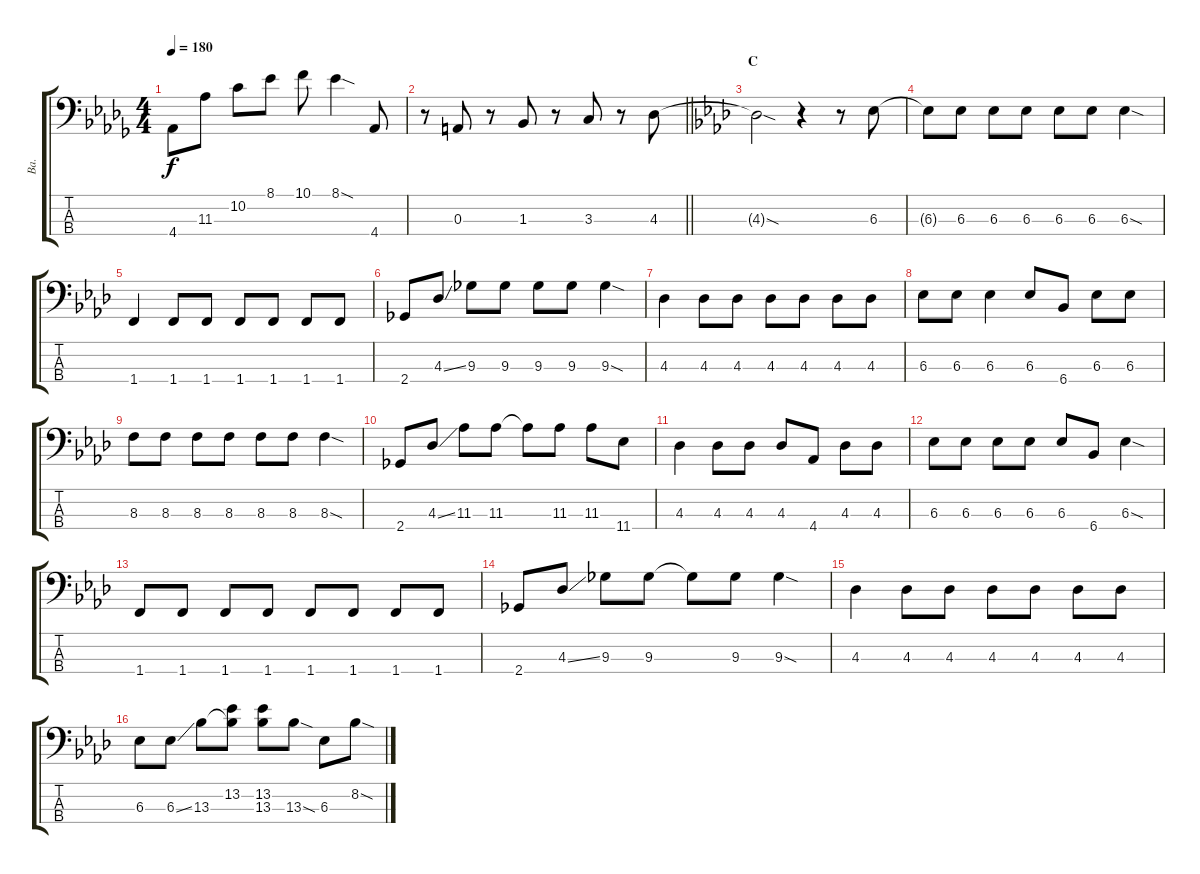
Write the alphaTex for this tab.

\track ("Ba." "Ba.") {instrument electricbassfinger}
\staff {score tabs}
\tuning (G2 D2 A1 E1) {hide}
\ts (4 4)
\tempo 180
\clef f4
\ks db
4.4{t}.8{dy f} 11.3.8 10.2.8 8.1.8 10.1.8 8.1{sod}.4 4.4.8 |
\barLineRight lightlight
r.8 0.3.8 r.8 1.3.8 r.8 3.3.8 r.8 4.3.8 |
\section ("" "C")
\ks ab
4.3{sod t}.2 r.4 r.8 6.3.8 |
6.3{t}.8 6.3.8 6.3.8 6.3.8 6.3.8 6.3.8 6.3{sod}.4 |
1.4.4 1.4.8 1.4.8 1.4.8 1.4.8 1.4.8 1.4.8 |
2.4.8 4.3{ss}.8 9.3.8 9.3.8 9.3.8 9.3.8 9.3{sod}.4 |
4.3.4 4.3.8 4.3.8 4.3.8 4.3.8 4.3.8 4.3.8 |
6.3.8 6.3.8 6.3.4 6.3.8 6.4.8 6.3.8 6.3.8 |
8.3.8 8.3.8 8.3.8 8.3.8 8.3.8 8.3.8 8.3{sod}.4 |
2.4.8 4.3{ss}.8 11.3.8 11.3.8 11.3{t}.8 11.3.8 11.3.8 11.4.8 |
4.3.4 4.3.8 4.3.8 4.3.8 4.4.8 4.3.8 4.3.8 |
6.3.8 6.3.8 6.3.8 6.3.8 6.3.8 6.4.8 6.3{sod}.4 |
1.4.8 1.4.8 1.4.8 1.4.8 1.4.8 1.4.8 1.4.8 1.4.8 |
2.4.8 4.3{ss}.8 9.3.8 9.3.8 9.3{t}.8 9.3.8 9.3{sod}.4 |
4.3.4 4.3.8 4.3.8 4.3.8 4.3.8 4.3.8 4.3.8 |
6.3.8 6.3{ss}.8 13.3.8 (13.2 13.3{t}).8 (13.2 13.3).8 13.3{sod}.8 6.3.8 8.2{sod}.8
